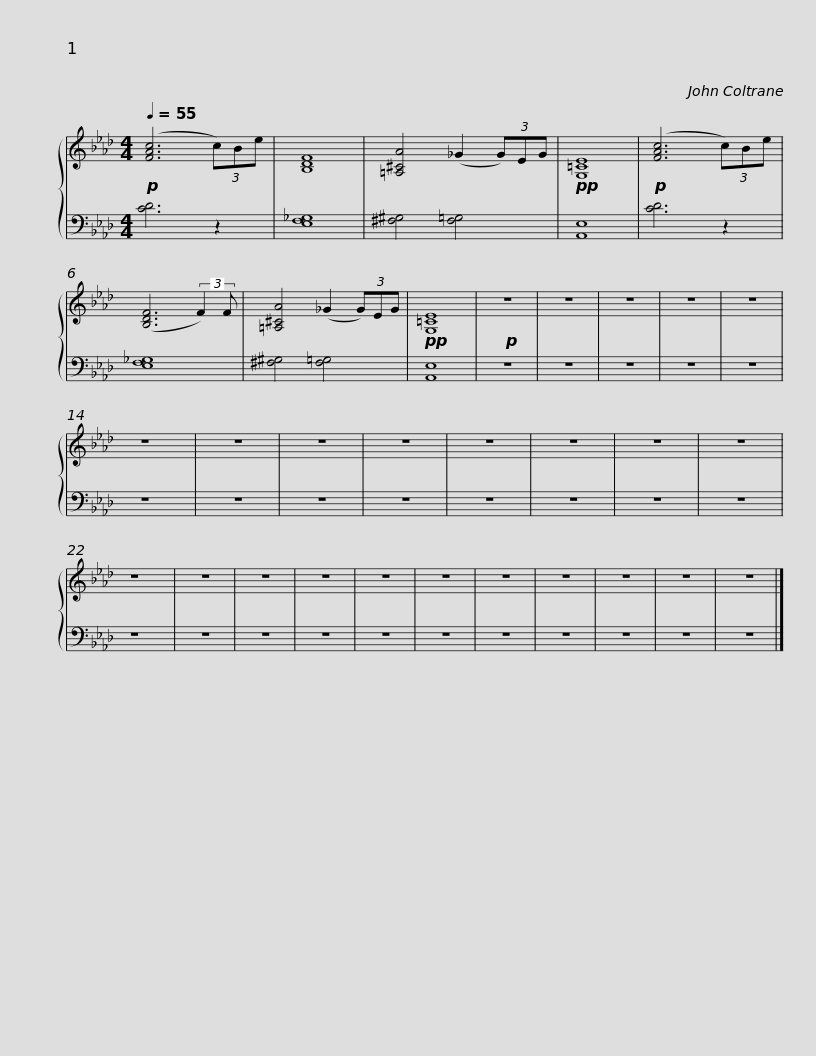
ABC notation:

X:1
%%score { 1 | 2 }
L:1/8
Q:1/4=55
M:4/4
I:linebreak $
K:Ab
V:1 treble
V:2 bass
V:1
!p! ([FAc]6 (3c)Be | [B,DF]8 | [=A,^CA]4 (_G2 (3G)EG |!pp! [G,=CE]8 |!p! ([FAc]6 (3c)Be | %5
 ([B,DF]6 (3:2:2F2) F | [=A,^CA]4 (_G2 (3G)EG |!pp! [G,=CE]8 |$!p! z8 | z8 | %10
 z8 | z8 | z8 | z8 | z8 | %15
 z8 | z8 | z8 | z8 | z8 | %20
 z8 | z8 | z8 | z8 | z8 | %25
 z8 |$ z8 | z8 | z8 | z8 | %30
 z8 | z8 |] %32
V:2
 [CD]6 z2 | [E,F,_G,]8 | [^F,^G,]4 [F,=G,]4 | [A,,E,]8 | [CD]6 z2 | %5
 [E,F,_G,]8 | [^F,^G,]4 [F,=G,]4 | [A,,E,]8 |$ z8 | z8 | %10
 z8 | z8 | z8 | z8 | z8 | %15
 z8 | z8 | z8 | z8 | z8 | %20
 z8 | z8 | z8 | z8 | z8 | %25
 z8 |$ z8 | z8 | z8 | z8 | %30
 z8 | z8 |] %32
